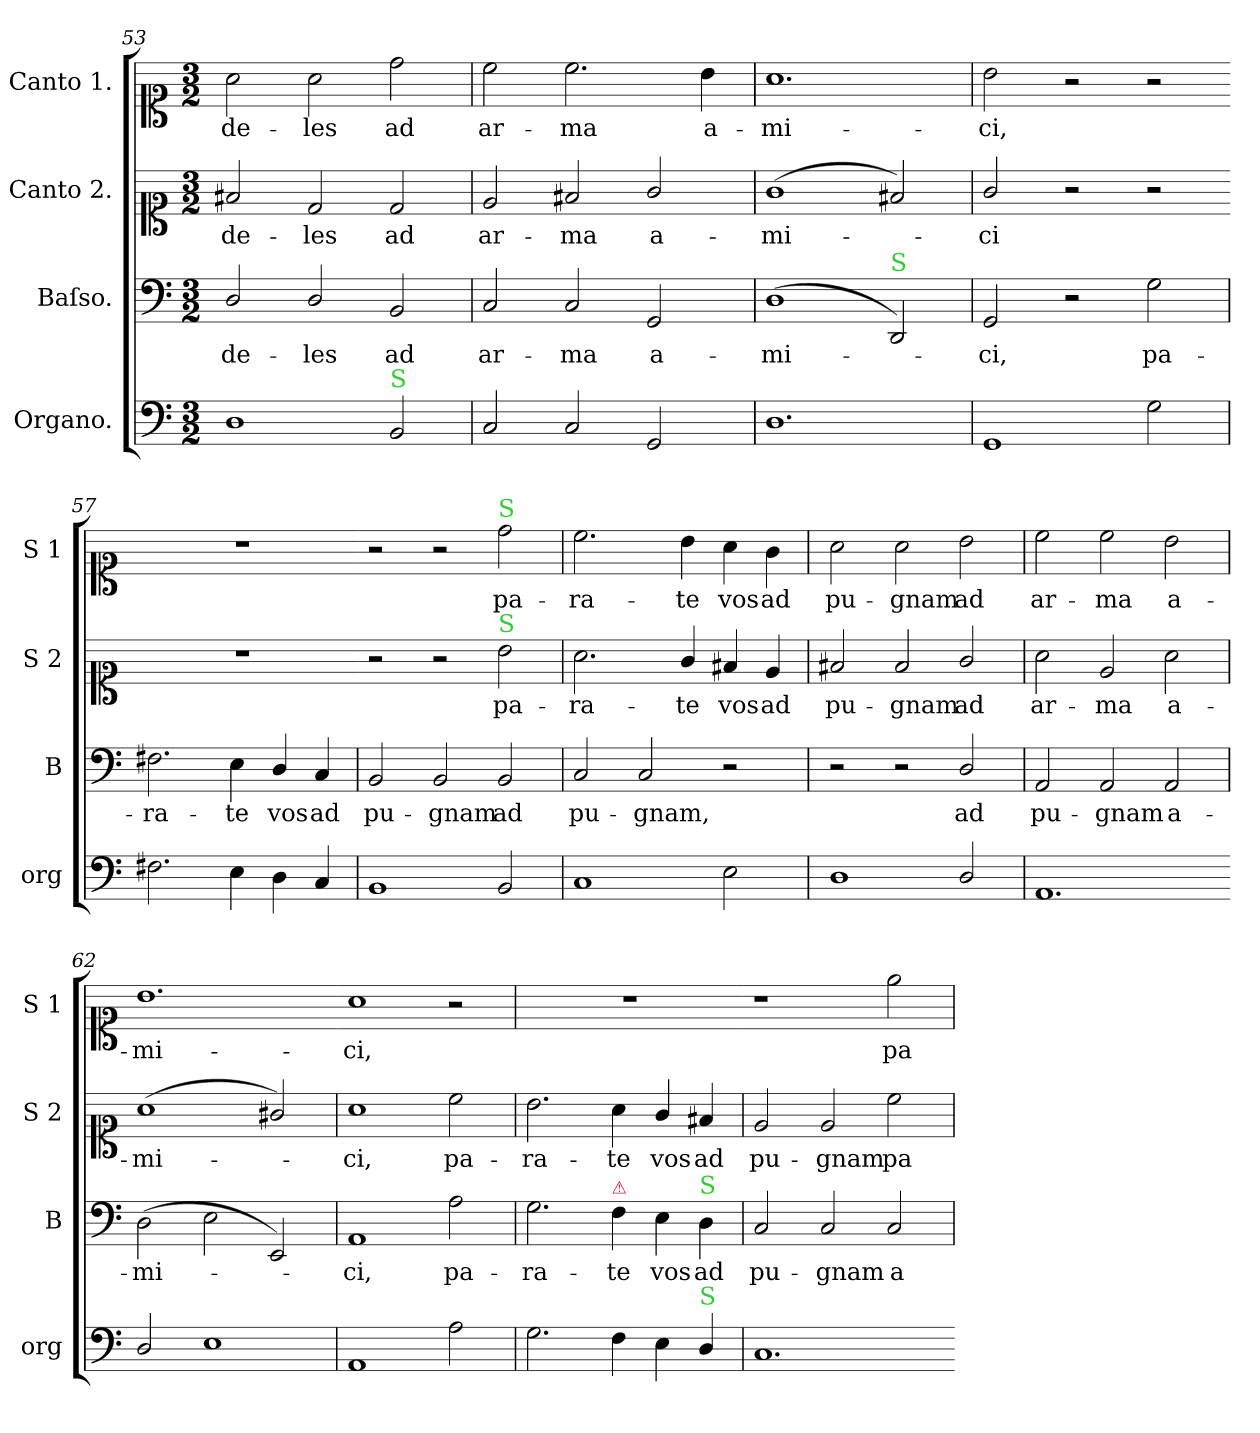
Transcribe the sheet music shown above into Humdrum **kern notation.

**kern	**kern	**text	**kern	**text	**kern	**text
*part4	*part3	*part3	*part2	*part2	*part1	*part1
*staff4	*staff3	*staff3	*staff2	*staff2	*staff1	*staff1
*I"Organo.	*I"Baſso.	*	*I"Canto 2.	*	*I"Canto 1.	*
*I'org	*I'B	*	*I'S 2	*	*I'S 1	*
*clefF4	*clefF4	*	*clefC1	*	*clefC1	*
*k[]	*k[]	*	*k[]	*	*k[]	*
*M3/2	*M3/2	*	*M3/2	*	*M3/2	*
=53	=53	=53	=53	=53	=53	=53
1D\	2D/	-de-	2f#X/	-de-	2a\	-de-
.	2D/	-les	2d/	-les	2a\	-les
!LO:TX:a:color=limegreen:t=S	!	!	!	!	!	!
2BB/	2BB/	ad	2d/	ad	2dd\	ad
=54	=54	=54	=54	=54	=54	=54
2C/	2C/	ar-	2e/	ar-	2cc\	ar-
2C/	2C/	-ma	2f#X/	-ma	2.cc\	-ma
2GG/	2GG/	a-	2g/	a-	.	.
.	.	.	.	.	4b\	a-
=55	=55	=55	=55	=55	=55	=55
1.D\	(1D\	-mi-	(<1g\	-mi-	1.a\	-mi-
!	!LO:TX:a:color=limegreen:t=S	!	!	!	!	!
.	2DD/)	.	2f#X/)	.	.	.
=56	=56	=56	=56	=56	=56	=56
1GG/	2GG/	-ci,	2g/	-ci	2b\	-ci,
.	2r	.	2r	.	2r	.
2G\	2G\	pa-	2r	.	2r	.
=57	=57	=57-	=57-	=57-	=57-	=57-
2.F#X\	2.F#X\	-ra-	1.r	.	1.r	.
4E\	4E\	-te	.	.	.	.
4D\	4D/	vos	.	.	.	.
4C/	4C/	ad	.	.	.	.
=58	=58	=58-	=58-	=58-	=58-	=58-
1BB/	2BB/	pu-	2r	.	2r	.
.	2BB/	-gnam	2r	.	2r	.
!	!	!	!	!	!LO:TX:a:color=limegreen:t=S	!
!	!	!	!LO:TX:a:color=limegreen:t=S	!	!	!
2BB/	2BB/	ad	2b\	pa-	2dd\	pa-
=59	=59	=59	=59	=59	=59	=59
1C/	2C/	pu-	2.a\	-ra-	2.cc\	-ra-
.	2C/	-gnam,	.	.	.	.
.	.	.	4g/	-te	4b\	-te
2E\	2r	.	4f#X/	vos	4a\	vos
.	.	.	4e/	ad	4g\	ad
=60	=60	=60	=60	=60	=60	=60
1D\	2r	.	2f#X/	pu-	2a\	pu-
.	2r	.	2f#/	-gnam	2a\	-gnam
2D/	2D/	ad	2g/	ad	2b\	ad
=61	=61	=61	=61	=61	=61	=61
1.AA/	2AA/	pu-	2a\	ar-	2cc\	ar-
.	2AA/	-gnam	2e/	-ma	2cc\	-ma
.	2AA/	a-	2a\	a-	2b\	a-
=62-	=62	=62	=62	=62	=62	=62
2D/	(2D\	-mi-	(<1a\	-mi-	1.b\	-mi-
1E\	2E\	.	.	.	.	.
.	2EE/)	.	2g#X/)	.	.	.
=63	=63	=63-	=63	=63-	=63-	=63-
1AA/	1AA/	-ci,	1a\	-ci,	1a\	-ci,
2A\	2A\	pa-	2cc\	pa-	2r	.
=64	=64	=64	=64	=64	=64	=64
2.G\	2.G\	-ra-	2.b\	-ra-	1.r	.
!	!LO:TX:a:color=crimson:t=⚠	!	!	!	!	!
4F\	4F\	-te	4a\	-te	.	.
4E\	4E\	vos	4g/	vos	.	.
!	!LO:TX:a:color=limegreen:t=S	!	!	!	!	!
!LO:TX:a:color=limegreen:t=S	!	!	!	!	!	!
4D/	4D\	ad	4f#X/	ad	.	.
=65	=65	=65-	=65	=65-	=65-	=65-
1.C/	2C/	pu-	2e/	pu-	1r	.
.	2C/	-gnam	2e/	-gnam	.	.
!	!	!	!	!LO:LY:i	!	!
.	2C/	a-	2cc\	pa-	2ee\	pa-
=-	=	=	=	=	=	=
*-	*-	*-	*-	*-	*-	*-
